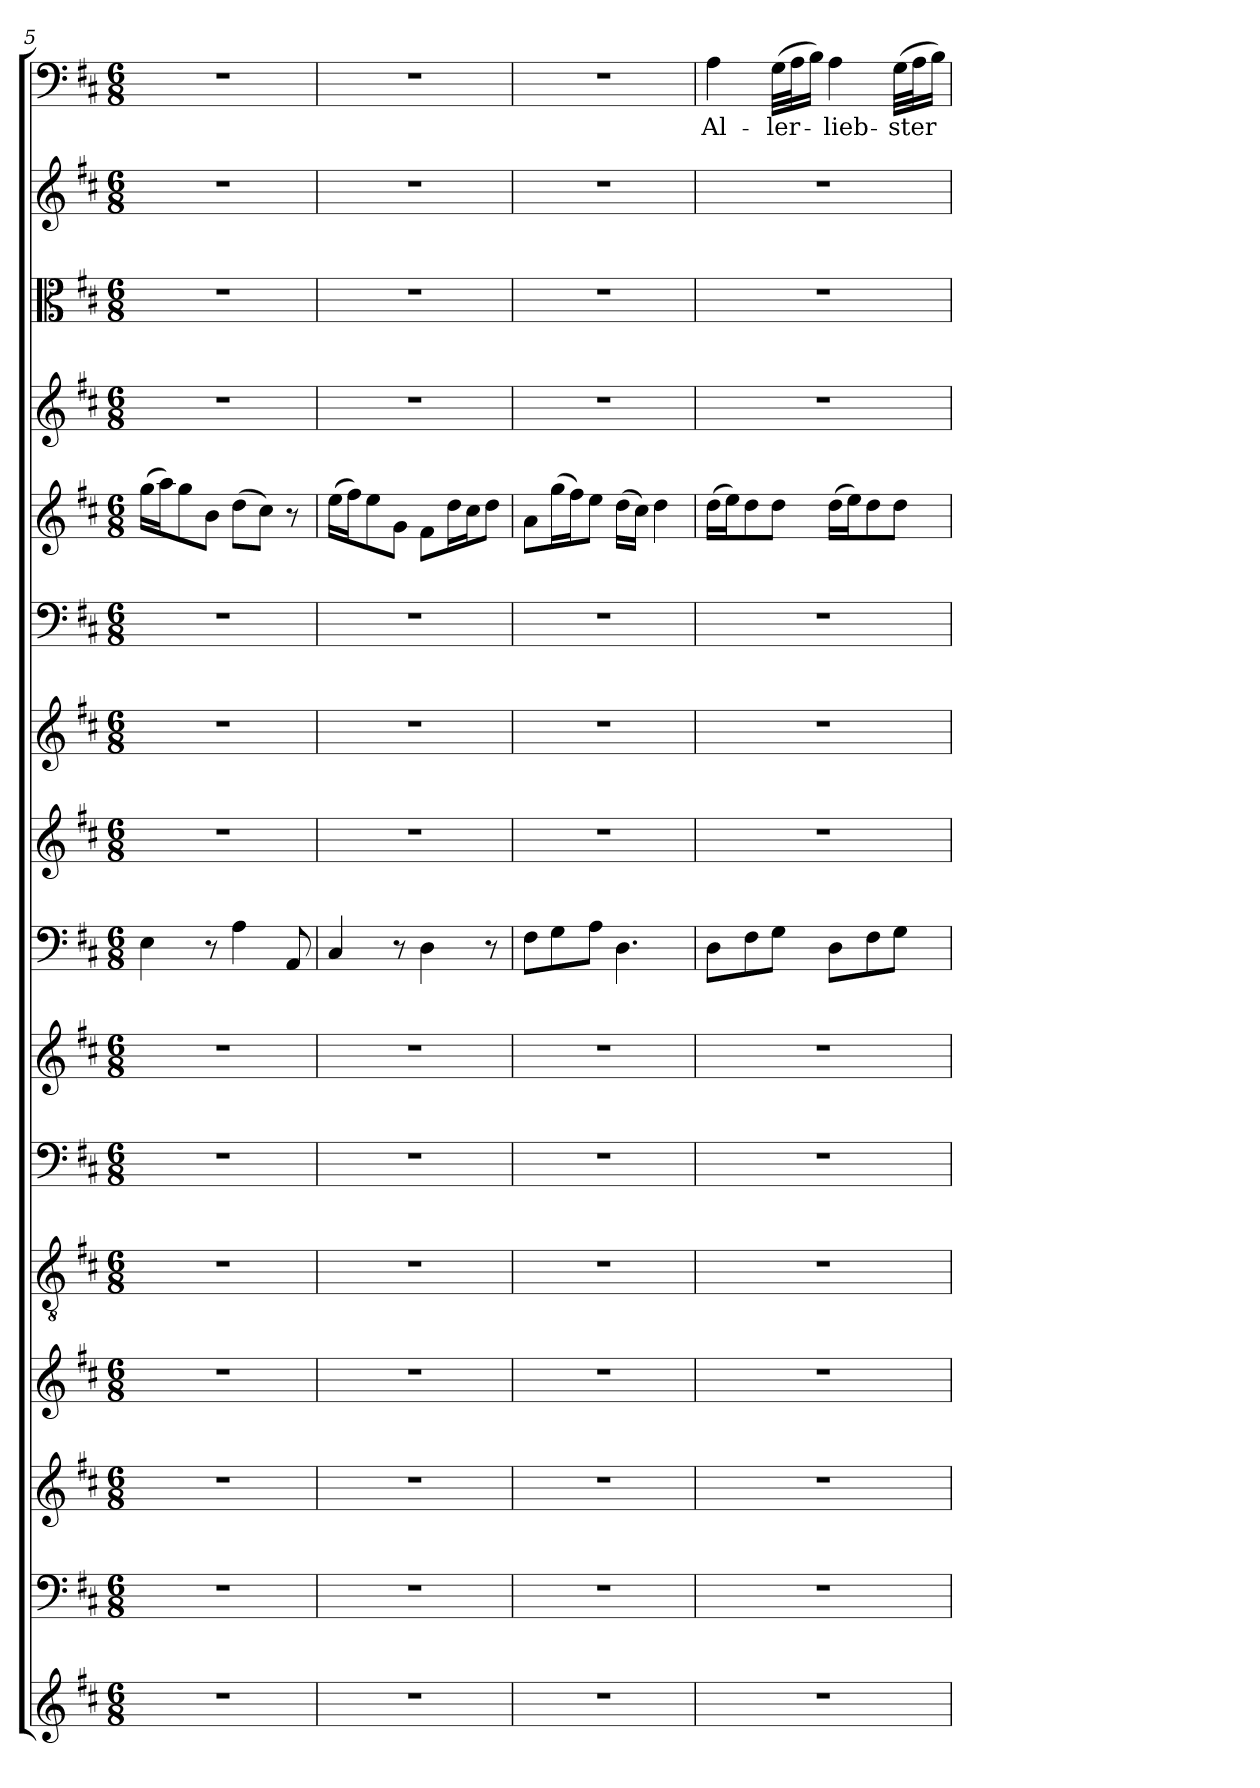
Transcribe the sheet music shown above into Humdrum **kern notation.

**kern	**kern	**kern	**kern	**kern	**kern	**kern	**kern	**kern	**kern	**kern	**kern	**kern	**kern	**kern	**kern	**text
*part16	*part15	*part14	*part13	*part12	*part11	*part10	*part9	*part8	*part7	*part6	*part5	*part4	*part3	*part2	*part1	*part1
*staff16	*staff15	*staff14	*staff13	*staff12	*staff11	*staff10	*staff9	*staff8	*staff7	*staff6	*staff5	*staff4	*staff3	*staff2	*staff1	*staff1
*clefG2	*clefF4	*clefG2	*clefG2	*clefGv2	*clefF4	*clefG2	*clefF4	*clefG2	*clefG2	*clefF4	*clefG2	*clefG2	*clefC3	*clefG2	*clefF4	*
*k[f#c#]	*k[f#c#]	*k[f#c#]	*k[f#c#]	*k[f#c#]	*k[f#c#]	*k[f#c#]	*k[f#c#]	*k[f#c#]	*k[f#c#]	*k[f#c#]	*k[f#c#]	*k[f#c#]	*k[f#c#]	*k[f#c#]	*k[f#c#]	*
*D:	*D:	*D:	*D:	*D:	*D:	*D:	*D:	*D:	*D:	*D:	*D:	*D:	*D:	*D:	*D:	*
*M6/8	*M6/8	*M6/8	*M6/8	*M6/8	*M6/8	*M6/8	*M6/8	*M6/8	*M6/8	*M6/8	*M6/8	*M6/8	*M6/8	*M6/8	*M6/8	*
=5	=5	=5	=5	=5	=5	=5	=5	=5	=5	=5	=5	=5	=5	=5	=5	=5
2.r	2.r	2.r	2.r	2.r	2.r	2.r	4E\	2.r	2.r	2.r	(16gg\LL	2.r	2.r	2.r	2.r	.
.	.	.	.	.	.	.	.	.	.	.	16aa\J)	.	.	.	.	.
.	.	.	.	.	.	.	.	.	.	.	8gg\	.	.	.	.	.
.	.	.	.	.	.	.	8r	.	.	.	8b\J	.	.	.	.	.
.	.	.	.	.	.	.	4A\	.	.	.	(8dd\L	.	.	.	.	.
.	.	.	.	.	.	.	.	.	.	.	8cc#\J)	.	.	.	.	.
.	.	.	.	.	.	.	8AA/	.	.	.	8r	.	.	.	.	.
=6	=6	=6	=6	=6	=6	=6	=6	=6	=6	=6	=6	=6	=6	=6	=6	=6
2.r	2.r	2.r	2.r	2.r	2.r	2.r	4C#/	2.r	2.r	2.r	(16ee\LL	2.r	2.r	2.r	2.r	.
.	.	.	.	.	.	.	.	.	.	.	16ff#\J)	.	.	.	.	.
.	.	.	.	.	.	.	.	.	.	.	8ee\	.	.	.	.	.
.	.	.	.	.	.	.	8r	.	.	.	8g\J	.	.	.	.	.
.	.	.	.	.	.	.	4D\	.	.	.	8f#\L	.	.	.	.	.
.	.	.	.	.	.	.	.	.	.	.	16dd\L	.	.	.	.	.
.	.	.	.	.	.	.	.	.	.	.	16cc#\J	.	.	.	.	.
.	.	.	.	.	.	.	8r	.	.	.	8dd\J	.	.	.	.	.
=7	=7	=7	=7	=7	=7	=7	=7	=7	=7	=7	=7	=7	=7	=7	=7	=7
2.r	2.r	2.r	2.r	2.r	2.r	2.r	8F#\L	2.r	2.r	2.r	8a\L	2.r	2.r	2.r	2.r	.
.	.	.	.	.	.	.	8G\	.	.	.	(16gg\L	.	.	.	.	.
.	.	.	.	.	.	.	.	.	.	.	16ff#\J)	.	.	.	.	.
.	.	.	.	.	.	.	8A\J	.	.	.	8ee\J	.	.	.	.	.
.	.	.	.	.	.	.	4.D\	.	.	.	(16dd\LL	.	.	.	.	.
.	.	.	.	.	.	.	.	.	.	.	16cc#\JJ)	.	.	.	.	.
.	.	.	.	.	.	.	.	.	.	.	4dd\	.	.	.	.	.
=8	=8	=8	=8	=8	=8	=8	=8	=8	=8	=8	=8	=8	=8	=8	=8	=8
2.r	2.r	2.r	2.r	2.r	2.r	2.r	8D\L	2.r	2.r	2.r	(16dd\LL	2.r	2.r	2.r	4A\	Al-
.	.	.	.	.	.	.	.	.	.	.	16ee\J)	.	.	.	.	.
.	.	.	.	.	.	.	8F#\	.	.	.	8dd\	.	.	.	.	.
.	.	.	.	.	.	.	8G\J	.	.	.	8dd\J	.	.	.	(32G\LLL	-ler-
.	.	.	.	.	.	.	.	.	.	.	.	.	.	.	32A\J	.
.	.	.	.	.	.	.	.	.	.	.	.	.	.	.	16B\JJ)	.
.	.	.	.	.	.	.	8D\L	.	.	.	(16dd\LL	.	.	.	4A\	-lieb-
.	.	.	.	.	.	.	.	.	.	.	16ee\J)	.	.	.	.	.
.	.	.	.	.	.	.	8F#\	.	.	.	8dd\	.	.	.	.	.
.	.	.	.	.	.	.	8G\J	.	.	.	8dd\J	.	.	.	(32G\LLL	-ster
.	.	.	.	.	.	.	.	.	.	.	.	.	.	.	32A\J	.
.	.	.	.	.	.	.	.	.	.	.	.	.	.	.	16B\JJ)	.
=	=	=	=	=	=	=	=	=	=	=	=	=	=	=	=	=
*-	*-	*-	*-	*-	*-	*-	*-	*-	*-	*-	*-	*-	*-	*-	*-	*-
